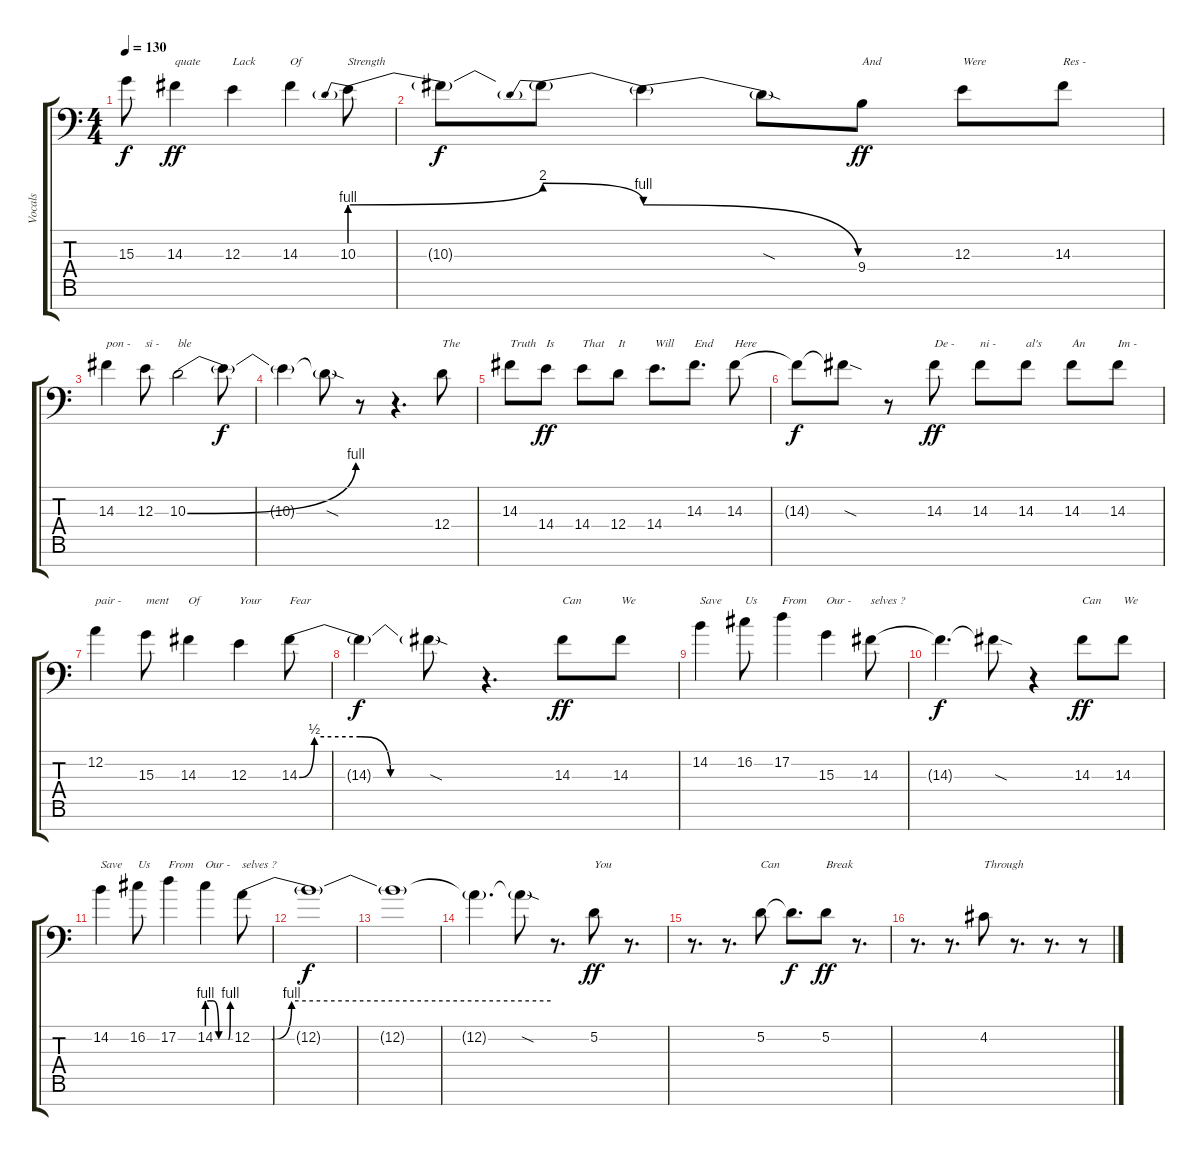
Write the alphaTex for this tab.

\track ("Vocals" "Vocals") {instrument bassoon}
\staff {score tabs}
\tuning (D4 A3 E3 D3 A2 E2 A1) {hide}
\ts (4 4)
\tempo 130
\clef f4
\ks c
15.3{t}.8{dy f} 14.3.4{txt "quate" dy ff} 12.3.4{txt "Lack"} 14.3.4{txt "Of"} 10.3{be (prebendbend 0 4 60 8)}.8{txt "Strength"} |
10.3{t}.8{dy f} 10.3{be (prebendrelease 0 8 60 4) t}.8 10.3{be (release 0 4 60 0) t}.4 10.3{sod t}.8 9.4.8{txt "And" dy ff} 12.3.8{txt "Were"} 14.3.8{txt "Res - "} |
14.3.4{txt "pon - "} 12.3.8{txt "si - "} 10.3{be (bend 0 0 60 4)}.2{txt "ble"} 10.3{t}.8{dy f} |
10.3{t}.4 10.3{sod t}.8 r.8 r.4{d} 12.4.8{txt "The"} |
14.3.8{txt "Truth"} 14.4.8{txt "Is" dy ff} 14.4.8{txt "That"} 12.4.8{txt "It"} 14.4.8{d txt "Will"} 14.3.8{d txt "End"} 14.3.8{txt "Here"} |
14.3{t}.8{dy f} 14.3{sod t}.8 r.8 14.3.8{txt "De - " dy ff} 14.3.8{txt "ni - "} 14.3.8{txt "al's"} 14.3.8{txt "An"} 14.3.8{txt "Im - "} |
12.2.4{txt "pair -"} 15.3.8{txt "ment"} 14.3.4{txt "Of"} 12.3.4{txt "Your"} 14.3{be (custom 0 0 5 2 20 2 30 0 60 0)}.8{txt "Fear"} |
14.3{t}.4{dy f} 14.3{sod t}.8 r.4{d} 14.3.8{txt "Can" dy ff} 14.3.8{txt "We"} |
14.2.4{txt "Save"} 16.2.8{txt "Us"} 17.2.4{txt "From"} 15.3.4{txt "Our - "} 14.3.8{txt "selves ?"} |
14.3{t}.4{d dy f} 14.3{sod t}.8 r.4 14.3.8{txt "Can" dy ff} 14.3.8{txt "We"} |
14.2.4{txt "Save"} 16.2.8{txt "Us"} 17.2.4{txt "From"} 14.2{be (custom 0 4 15 4 30 0 55 0 60 4)}.4{txt "Our - "} 12.2{be (custom 0 0 4 0 8 4 60 4)}.8{txt "selves ?"} |
12.2{t}.1{dy f} |
12.2{t}.1 |
12.2{t}.4{d} 12.2{sod t}.8 r.8{d} 5.2.8{txt "You" dy ff} r.8{d} |
r.8{d} r.8{d} 5.2.8{txt "Can"} 5.2{t}.8{d dy f} 5.2.8{txt "Break" dy ff} r.8{d} |
r.8{d} r.8{d} 4.2.8{txt "Through"} r.8{d} r.8{d} r.8
